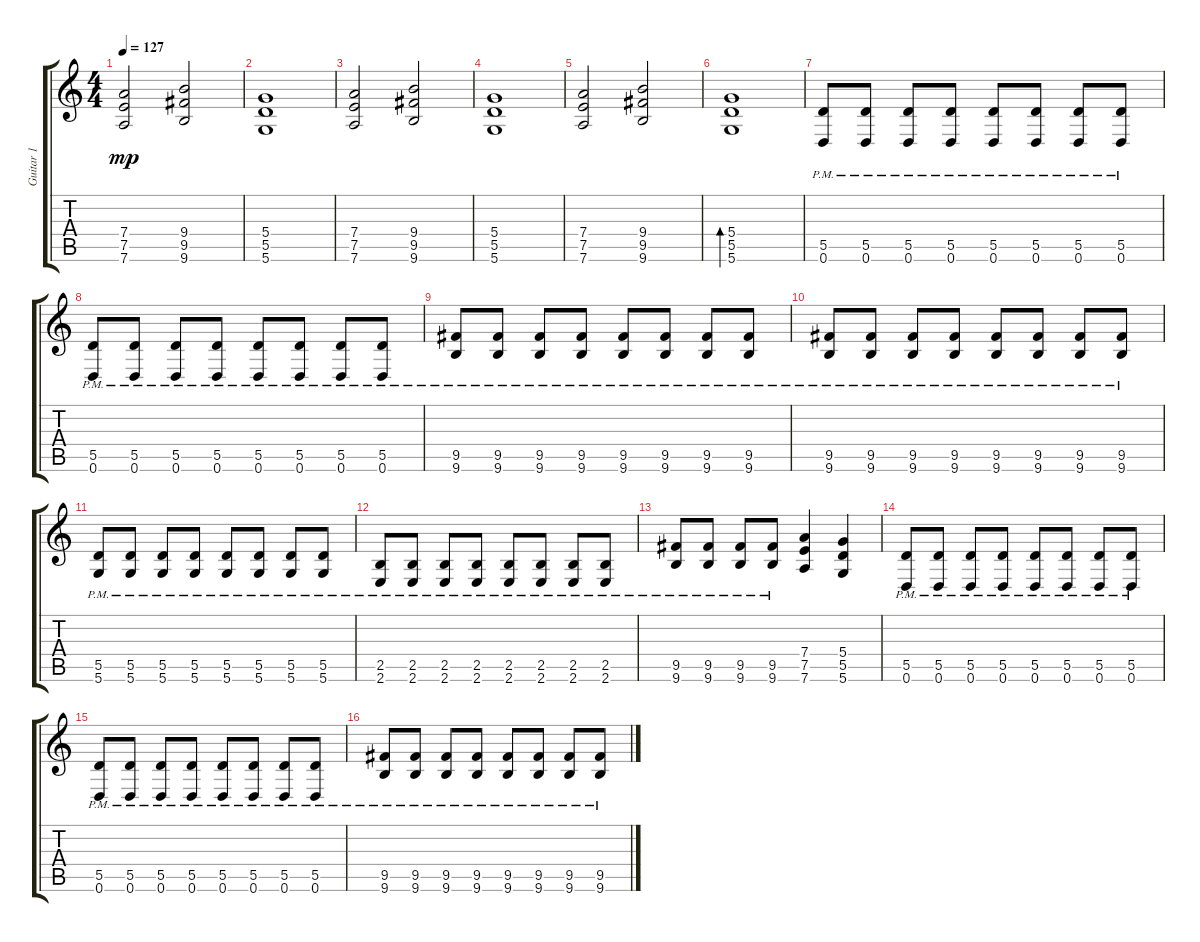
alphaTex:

\track ("Guitar 1" "Guitar 1") {instrument distortionguitar}
\staff {score tabs}
\tuning (E4 B3 G3 D3 A2 D2) {hide}
\ts (4 4)
\tempo 127
\clef g2
\ks c
(7.4 7.5 7.6).2{dy mp} (9.4 9.5 9.6).2 |
(5.4 5.5 5.6).1 |
(7.4 7.5 7.6).2 (9.4 9.5 9.6).2 |
(5.4 5.5 5.6).1 |
(7.4 7.5 7.6).2 (9.4 9.5 9.6).2 |
(5.4 5.5 5.6).1{bd 480} |
(5.5{pm} 0.6).8 (5.5{pm} 0.6).8 (5.5{pm} 0.6).8 (5.5{pm} 0.6).8 (5.5{pm} 0.6).8 (5.5{pm} 0.6).8 (5.5{pm} 0.6).8 (5.5{pm} 0.6).8 |
(5.5{pm} 0.6).8 (5.5{pm} 0.6).8 (5.5{pm} 0.6).8 (5.5{pm} 0.6).8 (5.5{pm} 0.6).8 (5.5{pm} 0.6).8 (5.5{pm} 0.6).8 (5.5{pm} 0.6).8 |
(9.5{pm} 9.6).8 (9.5{pm} 9.6).8 (9.5{pm} 9.6).8 (9.5{pm} 9.6).8 (9.5{pm} 9.6).8 (9.5{pm} 9.6).8 (9.5{pm} 9.6).8 (9.5{pm} 9.6).8 |
(9.5{pm} 9.6).8 (9.5{pm} 9.6).8 (9.5{pm} 9.6).8 (9.5{pm} 9.6).8 (9.5{pm} 9.6).8 (9.5{pm} 9.6).8 (9.5{pm} 9.6).8 (9.5{pm} 9.6).8 |
(5.5{pm} 5.6).8 (5.5{pm} 5.6).8 (5.5{pm} 5.6).8 (5.5{pm} 5.6).8 (5.5{pm} 5.6).8 (5.5{pm} 5.6).8 (5.5{pm} 5.6).8 (5.5{pm} 5.6).8 |
(2.5{pm} 2.6).8 (2.5{pm} 2.6).8 (2.5{pm} 2.6).8 (2.5{pm} 2.6).8 (2.5{pm} 2.6).8 (2.5{pm} 2.6).8 (2.5{pm} 2.6).8 (2.5{pm} 2.6).8 |
(9.5{pm} 9.6).8 (9.5{pm} 9.6).8 (9.5{pm} 9.6).8 (9.5{pm} 9.6).8 (7.4 7.5 7.6).4 (5.4 5.5 5.6).4 |
(5.5{pm} 0.6).8 (5.5{pm} 0.6{pm}).8 (5.5{pm} 0.6).8 (5.5{pm} 0.6).8 (5.5{pm} 0.6).8 (5.5{pm} 0.6).8 (5.5{pm} 0.6).8 (5.5{pm} 0.6).8 |
(5.5{pm} 0.6).8 (5.5{pm} 0.6).8 (5.5{pm} 0.6).8 (5.5{pm} 0.6).8 (5.5{pm} 0.6).8 (5.5{pm} 0.6).8 (5.5{pm} 0.6).8 (5.5{pm} 0.6).8 |
(9.5{pm} 9.6).8 (9.5{pm} 9.6).8 (9.5{pm} 9.6).8 (9.5{pm} 9.6).8 (9.5{pm} 9.6).8 (9.5{pm} 9.6).8 (9.5{pm} 9.6).8 (9.5{pm} 9.6).8
